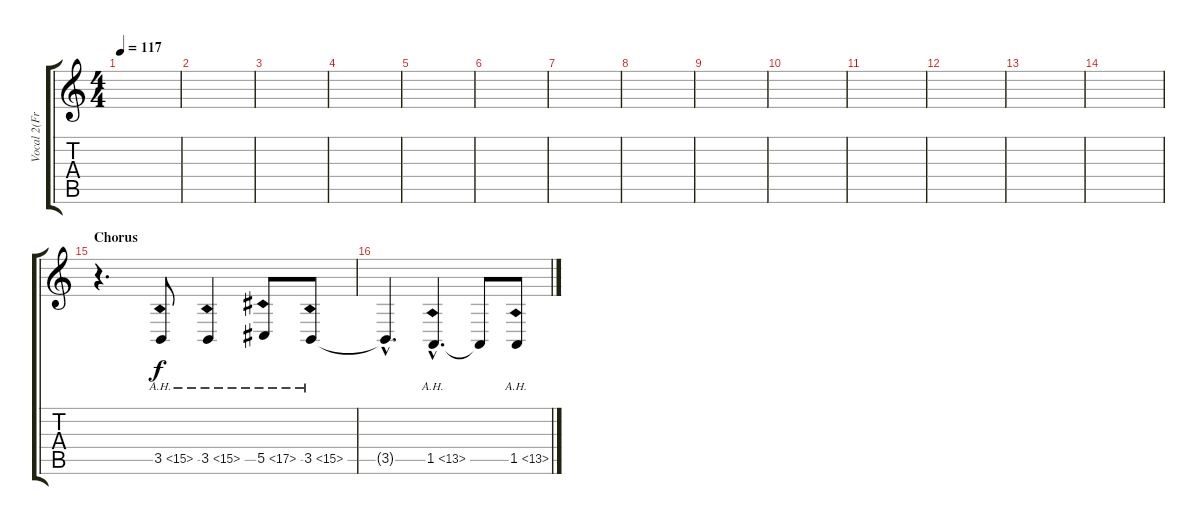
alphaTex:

\track ("Vocal 2(Fred)" "Vocal 2(Fr") {instrument synthvoice}
\staff {score tabs}
\tuning (Eb4 Bb3 Gb3 Db3 Ab2 Eb2) {hide}
\ts (4 4)
\tempo 117
\clef g2
\ks c
|
|
|
|
|
|
|
|
|
|
|
|
|
|
\section ("" "Chorus")
r.4{d} 3.5{ah 12}.8 3.5{ah 12}.4 5.5{ah 12}.8 3.5{ah 12}.8 |
3.5{hac t}.4{d} 1.5{ah 12 hac}.4{d} 1.5{t}.8 1.5{ah 12}.8
